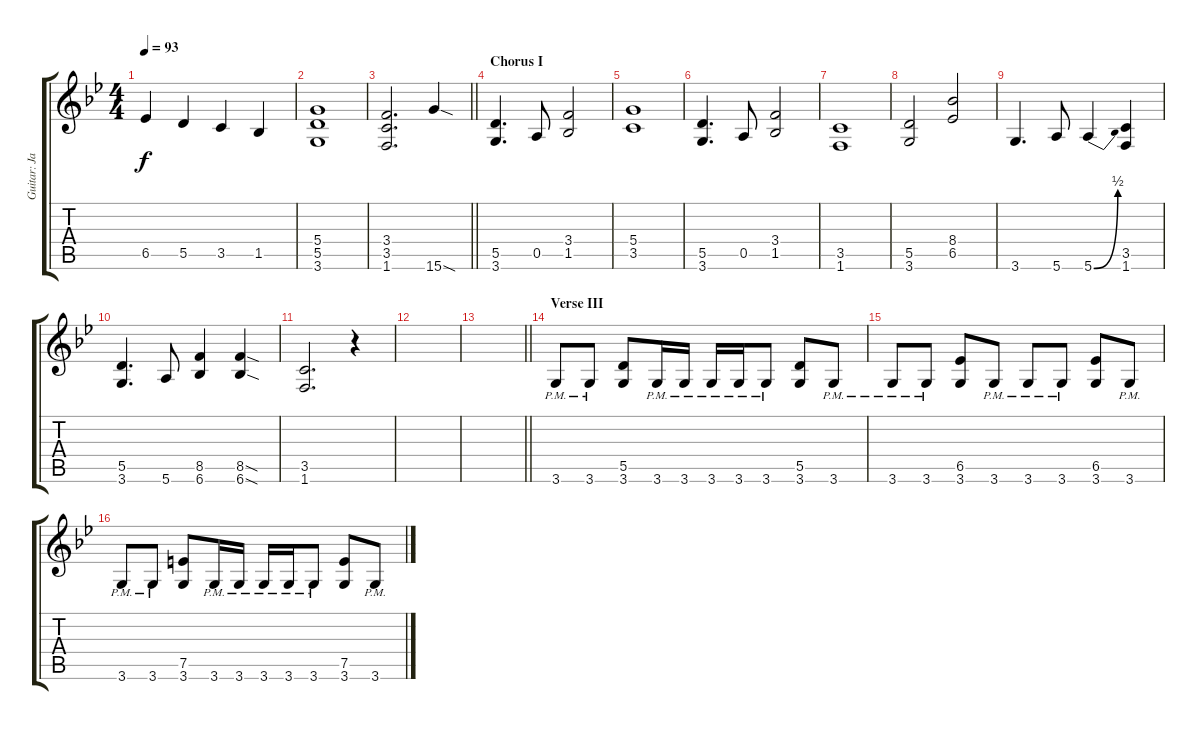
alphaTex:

\track ("Guitar: Jan" "Guitar: Ja") {instrument overdrivenguitar}
\staff {score tabs}
\tuning (E4 B3 G3 D3 A2 E2) {hide}
\ts (4 4)
\tempo 93
\clef g2
\ks bb
6.5.4{dy f} 5.5.4 3.5.4 1.5.4 |
(5.4 5.5 3.6).1 |
\barLineRight lightlight
(3.4 3.5 1.6).2{d} 15.6{sod}.4 |
\section ("" "Chorus I")
(5.5 3.6).4{d} 0.5.8 (3.4 1.5).2 |
(5.4 3.5).1 |
(5.5 3.6).4{d} 0.5.8 (3.4 1.5).2 |
(3.5 1.6).1 |
(5.5 3.6).2 (8.4 6.5).2 |
3.6.4{d} 5.6.8 5.6{be (bend 0 0 60 2)}.4 (3.5 1.6).4 |
(5.5 3.6).4{d} 5.6.8 (8.5 6.6).4 (8.5{sod} 6.6{sod}).4 |
(3.5 1.6).2{d} r.4 |
|
\barLineRight lightlight
|
\section ("" "Verse III")
3.6{pm}.8 3.6{pm}.8 (5.5 3.6).8 3.6{pm}.16 3.6{pm}.16 3.6{pm}.16 3.6{pm}.16 3.6{pm}.8 (5.5 3.6).8 3.6{pm}.8 |
3.6{pm}.8 3.6{pm}.8 (6.5 3.6).8 3.6{pm}.8 3.6{pm}.8 3.6{pm}.8 (6.5 3.6).8 3.6{pm}.8 |
3.6{pm}.8 3.6{pm}.8 (7.5 3.6).8 3.6{pm}.16 3.6{pm}.16 3.6{pm}.16 3.6{pm}.16 3.6{pm}.8 (7.5 3.6).8 3.6{pm}.8
